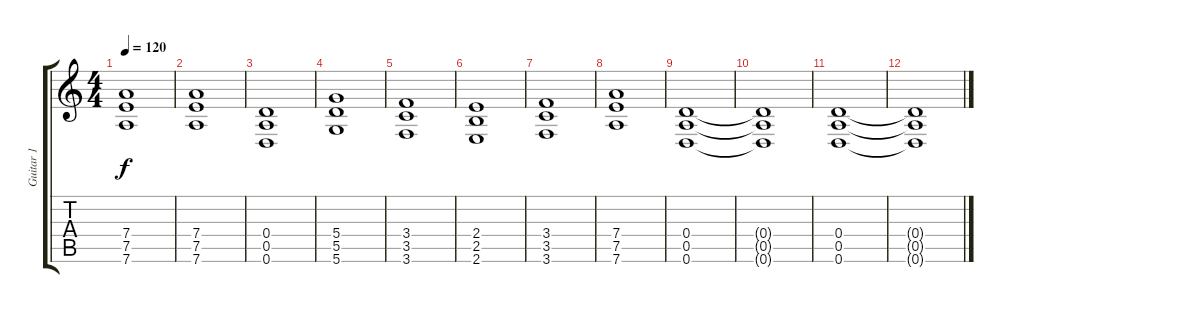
\track ("Guitar 1" "Guitar 1") {instrument distortionguitar}
\staff {score tabs}
\tuning (E4 B3 G3 D3 A2 D2) {hide}
\ts (4 4)
\tempo 120
\clef g2
\ks c
(7.4 7.5 7.6).1{dy f} |
(7.4 7.5 7.6).1 |
(0.4 0.5 0.6).1 |
(5.4 5.5 5.6).1 |
(3.4 3.5 3.6).1 |
(2.4 2.5 2.6).1 |
(3.4 3.5 3.6).1 |
(7.4 7.5 7.6).1 |
(0.4 0.5 0.6).1 |
(0.4{t} 0.5{t} 0.6{t}).1 |
(0.4 0.5 0.6).1 |
(0.4{t} 0.5{t} 0.6{t}).1
